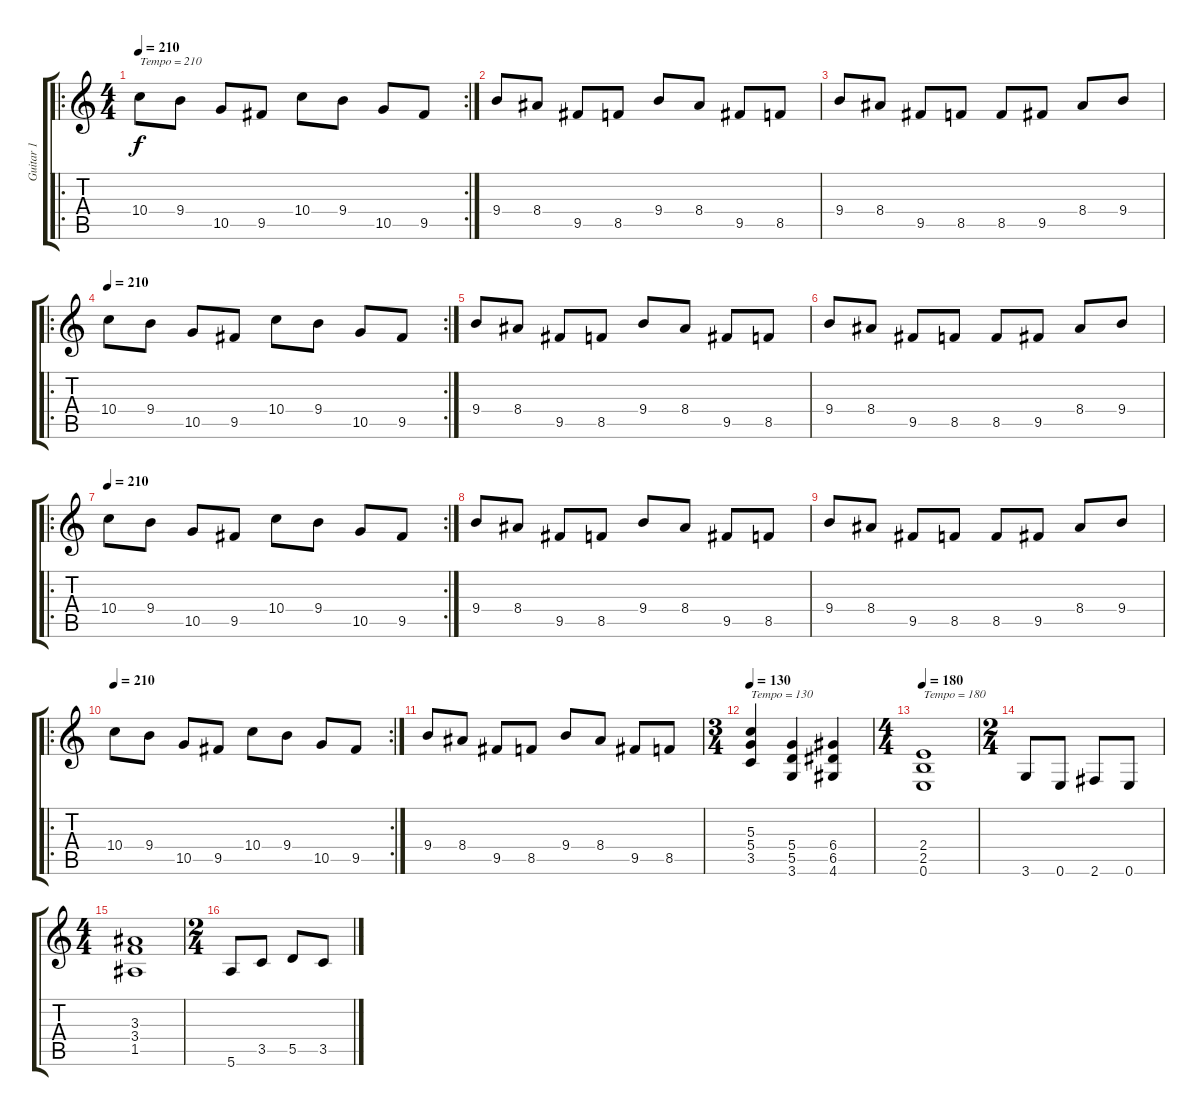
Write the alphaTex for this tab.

\track ("Guitar 1" "Guitar 1") {instrument distortionguitar}
\staff {score tabs}
\tuning (E4 B3 G3 D3 A2 E2) {hide}
\ro
\rc 2
\ts (4 4)
\tempo 210
\clef g2
\ks c
10.4.8{txt "Tempo = 210" dy f} 9.4.8 10.5.8 9.5.8 10.4.8 9.4.8 10.5.8 9.5.8 |
9.4.8 8.4.8 9.5.8 8.5.8 9.4.8 8.4.8 9.5.8 8.5.8 |
9.4.8 8.4.8 9.5.8 8.5.8 8.5.8 9.5.8 8.4.8 9.4.8 |
\ro
\rc 2
\tempo 210
10.4.8 9.4.8 10.5.8 9.5.8 10.4.8 9.4.8 10.5.8 9.5.8 |
9.4.8 8.4.8 9.5.8 8.5.8 9.4.8 8.4.8 9.5.8 8.5.8 |
9.4.8 8.4.8 9.5.8 8.5.8 8.5.8 9.5.8 8.4.8 9.4.8 |
\ro
\rc 2
\tempo 210
10.4.8 9.4.8 10.5.8 9.5.8 10.4.8 9.4.8 10.5.8 9.5.8 |
9.4.8 8.4.8 9.5.8 8.5.8 9.4.8 8.4.8 9.5.8 8.5.8 |
9.4.8 8.4.8 9.5.8 8.5.8 8.5.8 9.5.8 8.4.8 9.4.8 |
\ro
\rc 2
\tempo 210
10.4.8 9.4.8 10.5.8 9.5.8 10.4.8 9.4.8 10.5.8 9.5.8 |
9.4.8 8.4.8 9.5.8 8.5.8 9.4.8 8.4.8 9.5.8 8.5.8 |
\ts (3 4)
\tempo 130
(5.3 5.4 3.5).4{txt "Tempo = 130"} (5.4 5.5 3.6).4 (6.4 6.5 4.6).4 |
\ts (4 4)
\tempo 180
(2.4 2.5 0.6).1{txt "Tempo = 180"} |
\ts (2 4)
3.6.8 0.6.8 2.6.8 0.6.8 |
\ts (4 4)
(3.3 3.4 1.5).1 |
\ts (2 4)
5.6.8 3.5.8 5.5.8 3.5.8
